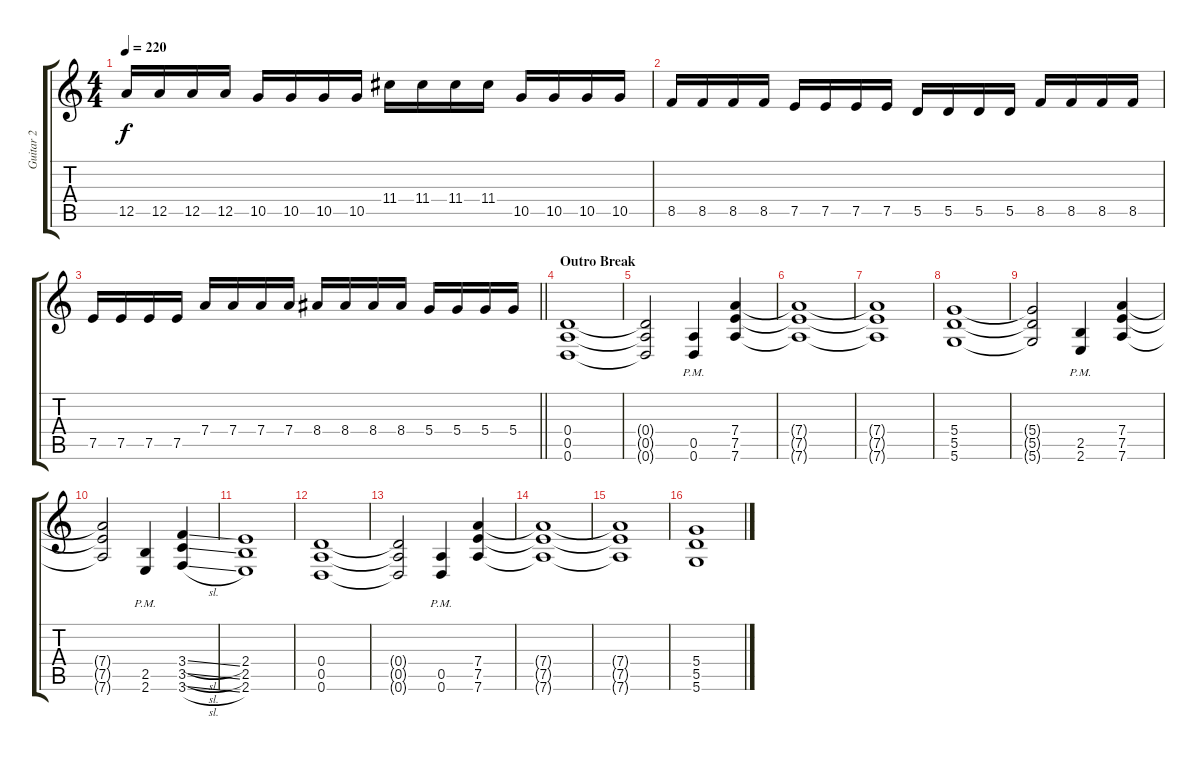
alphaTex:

\track ("Guitar 2" "Guitar 2") {instrument distortionguitar}
\staff {score tabs}
\tuning (E4 B3 G3 D3 A2 D2) {hide}
\ts (4 4)
\tempo 220
\clef g2
\ks c
12.5.16{dy f} 12.5.16 12.5.16 12.5.16 10.5.16 10.5.16 10.5.16 10.5.16 11.4.16 11.4.16 11.4.16 11.4.16 10.5.16 10.5.16 10.5.16 10.5.16 |
8.5.16 8.5.16 8.5.16 8.5.16 7.5.16 7.5.16 7.5.16 7.5.16 5.5.16 5.5.16 5.5.16 5.5.16 8.5.16 8.5.16 8.5.16 8.5.16 |
\barLineRight lightlight
7.5.16 7.5.16 7.5.16 7.5.16 7.4.16 7.4.16 7.4.16 7.4.16 8.4.16 8.4.16 8.4.16 8.4.16 5.4.16 5.4.16 5.4.16 5.4.16 |
\section ("" "Outro Break")
(0.4 0.5 0.6).1 |
(0.4{t} 0.5{t} 0.6{t}).2 (0.5{pm} 0.6{pm}).4 (7.4 7.5 7.6).4 |
(7.4{t} 7.5{t} 7.6{t}).1 |
(7.4{t} 7.5{t} 7.6{t}).1 |
(5.4 5.5 5.6).1 |
(5.4{t} 5.5{t} 5.6{t}).2 (2.5{pm} 2.6{pm}).4 (7.4 7.5 7.6).4 |
(7.4{t} 7.5{t} 7.6{t}).2 (2.5{pm} 2.6{pm}).4 (3.4{sl} 3.5{sl} 3.6{sl}).4 |
(2.4 2.5 2.6).1 |
(0.4 0.5 0.6).1 |
(0.4{t} 0.5{t} 0.6{t}).2 (0.5{pm} 0.6{pm}).4 (7.4 7.5 7.6).4 |
(7.4{t} 7.5{t} 7.6{t}).1 |
(7.4{t} 7.5{t} 7.6{t}).1 |
(5.4 5.5 5.6).1
